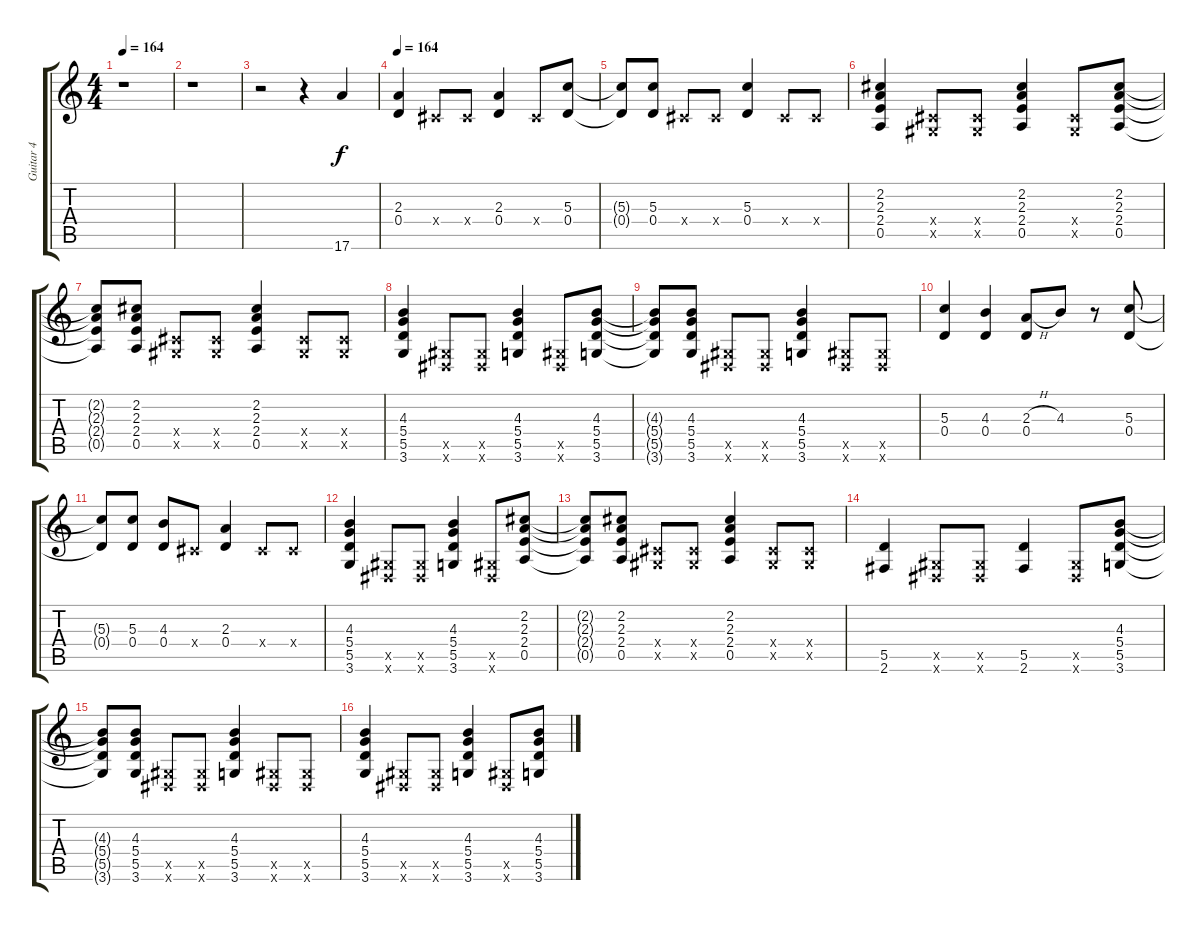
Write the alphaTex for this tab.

\track ("Guitar 4" "Guitar 4") {instrument distortionguitar}
\staff {score tabs}
\tuning (E4 B3 G3 D3 A2 E2) {hide}
\ts (4 4)
\tempo 164
\clef g2
\ks c
r.1{dy f} |
r.1 |
r.2 r.4 17.6.4 |
\tempo 164
(2.3 0.4).4 -1.4{x}.8 -1.4{x}.8 (2.3 0.4).4 -1.4{x}.8 (5.3 0.4).8 |
(5.3{t} 0.4{t}).8 (5.3 0.4).8 -1.4{x}.8 -1.4{x}.8 (5.3 0.4).4 -1.4{x}.8 -1.4{x}.8 |
(2.2 2.3 2.4 0.5).4 (-1.4{x} -1.5{x}).8 (-1.4{x} -1.5{x}).8 (2.2 2.3 2.4 0.5).4 (-1.4{x} -1.5{x}).8 (2.2 2.3 2.4 0.5).8 |
(2.2{t} 2.3{t} 2.4{t} 0.5{t}).8 (2.2 2.3 2.4 0.5).8 (-1.4{x} -1.5{x}).8 (-1.4{x} -1.5{x}).8 (2.2 2.3 2.4 0.5).4 (-1.4{x} -1.5{x}).8 (-1.4{x} -1.5{x}).8 |
(4.3 5.4 5.5 3.6).4 (-1.5{x} -1.6{x}).8 (-1.5{x} -1.6{x}).8 (4.3 5.4 5.5 3.6).4 (-1.5{x} -1.6{x}).8 (4.3 5.4 5.5 3.6).8 |
(4.3{t} 5.4{t} 5.5{t} 3.6{t}).8 (4.3 5.4 5.5 3.6).8 (-1.5{x} -1.6{x}).8 (-1.5{x} -1.6{x}).8 (4.3 5.4 5.5 3.6).4 (-1.5{x} -1.6{x}).8 (-1.5{x} -1.6{x}).8 |
(5.3 0.4).4 (4.3 0.4).4 (2.3{h} 0.4).8 4.3.8 r.8 (5.3 0.4).8 |
(5.3{t} 0.4{t}).8 (5.3 0.4).8 (4.3 0.4).8 -1.4{x}.8 (2.3 0.4).4 -1.4{x}.8 -1.4{x}.8 |
(4.3 5.4 5.5 3.6).4 (-1.5{x} -1.6{x}).8 (-1.5{x} -1.6{x}).8 (4.3 5.4 5.5 3.6).4 (-1.5{x} -1.6{x}).8 (2.2 2.3 2.4 0.5).8 |
(2.2{t} 2.3{t} 2.4{t} 0.5{t}).8 (2.2 2.3 2.4 0.5).8 (-1.4{x} -1.5{x}).8 (-1.4{x} -1.5{x}).8 (2.2 2.3 2.4 0.5).4 (-1.4{x} -1.5{x}).8 (-1.4{x} -1.5{x}).8 |
(5.5 2.6).4 (-1.5{x} -1.6{x}).8 (-1.5{x} -1.6{x}).8 (5.5 2.6).4 (-1.5{x} -1.6{x}).8 (4.3 5.4 5.5 3.6).8 |
(4.3{t} 5.4{t} 5.5{t} 3.6{t}).8 (4.3 5.4 5.5 3.6).8 (-1.5{x} -1.6{x}).8 (-1.5{x} -1.6{x}).8 (4.3 5.4 5.5 3.6).4 (-1.5{x} -1.6{x}).8 (-1.5{x} -1.6{x}).8 |
(4.3 5.4 5.5 3.6).4 (-1.5{x} -1.6{x}).8 (-1.5{x} -1.6{x}).8 (4.3 5.4 5.5 3.6).4 (-1.5{x} -1.6{x}).8 (4.3 5.4 5.5 3.6).8
